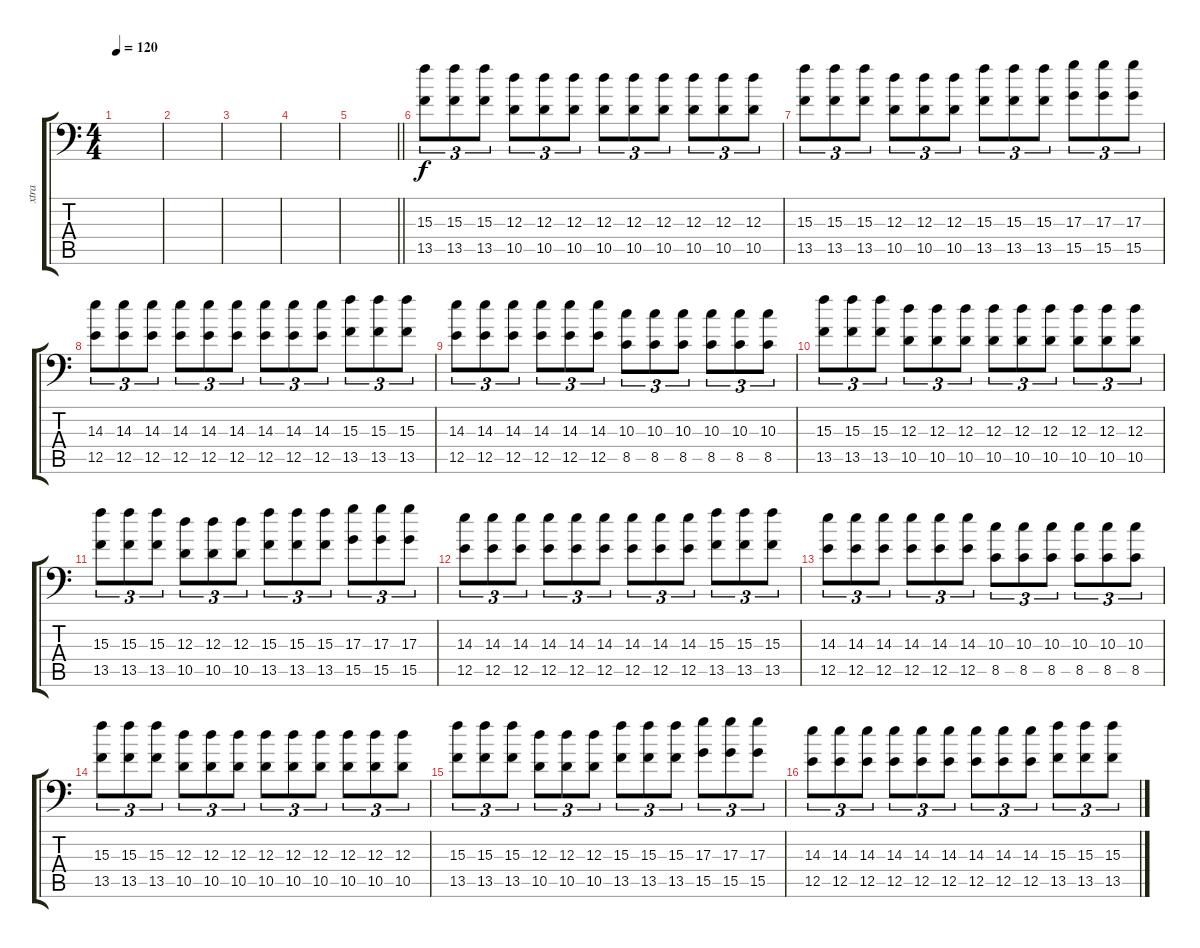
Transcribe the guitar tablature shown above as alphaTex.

\track ("xtra" "xtra") {instrument distortionguitar}
\staff {score tabs}
\tuning (B3 Gb3 D3 A2 E2 A1) {hide}
\ts (4 4)
\tempo 120
\clef f4
\ks c
|
|
|
|
\barLineRight lightlight
|
\section ("" "")
(15.3 13.5).8{tu (3 2)} (15.3 13.5).8{tu (3 2)} (15.3 13.5).8{tu (3 2)} (12.3 10.5).8{tu (3 2)} (12.3 10.5).8{tu (3 2)} (12.3 10.5).8{tu (3 2)} (12.3 10.5).8{tu (3 2)} (12.3 10.5).8{tu (3 2)} (12.3 10.5).8{tu (3 2)} (12.3 10.5).8{tu (3 2)} (12.3 10.5).8{tu (3 2)} (12.3 10.5).8{tu (3 2)} |
(15.3 13.5).8{tu (3 2)} (15.3 13.5).8{tu (3 2)} (15.3 13.5).8{tu (3 2)} (12.3 10.5).8{tu (3 2)} (12.3 10.5).8{tu (3 2)} (12.3 10.5).8{tu (3 2)} (15.3 13.5).8{tu (3 2)} (15.3 13.5).8{tu (3 2)} (15.3 13.5).8{tu (3 2)} (17.3 15.5).8{tu (3 2)} (17.3 15.5).8{tu (3 2)} (17.3 15.5).8{tu (3 2)} |
(14.3 12.5).8{tu (3 2)} (14.3 12.5).8{tu (3 2)} (14.3 12.5).8{tu (3 2)} (14.3 12.5).8{tu (3 2)} (14.3 12.5).8{tu (3 2)} (14.3 12.5).8{tu (3 2)} (14.3 12.5).8{tu (3 2)} (14.3 12.5).8{tu (3 2)} (14.3 12.5).8{tu (3 2)} (15.3 13.5).8{tu (3 2)} (15.3 13.5).8{tu (3 2)} (15.3 13.5).8{tu (3 2)} |
(14.3 12.5).8{tu (3 2)} (14.3 12.5).8{tu (3 2)} (14.3 12.5).8{tu (3 2)} (14.3 12.5).8{tu (3 2)} (14.3 12.5).8{tu (3 2)} (14.3 12.5).8{tu (3 2)} (10.3 8.5).8{tu (3 2)} (10.3 8.5).8{tu (3 2)} (10.3 8.5).8{tu (3 2)} (10.3 8.5).8{tu (3 2)} (10.3 8.5).8{tu (3 2)} (10.3 8.5).8{tu (3 2)} |
(15.3 13.5).8{tu (3 2)} (15.3 13.5).8{tu (3 2)} (15.3 13.5).8{tu (3 2)} (12.3 10.5).8{tu (3 2)} (12.3 10.5).8{tu (3 2)} (12.3 10.5).8{tu (3 2)} (12.3 10.5).8{tu (3 2)} (12.3 10.5).8{tu (3 2)} (12.3 10.5).8{tu (3 2)} (12.3 10.5).8{tu (3 2)} (12.3 10.5).8{tu (3 2)} (12.3 10.5).8{tu (3 2)} |
(15.3 13.5).8{tu (3 2)} (15.3 13.5).8{tu (3 2)} (15.3 13.5).8{tu (3 2)} (12.3 10.5).8{tu (3 2)} (12.3 10.5).8{tu (3 2)} (12.3 10.5).8{tu (3 2)} (15.3 13.5).8{tu (3 2)} (15.3 13.5).8{tu (3 2)} (15.3 13.5).8{tu (3 2)} (17.3 15.5).8{tu (3 2)} (17.3 15.5).8{tu (3 2)} (17.3 15.5).8{tu (3 2)} |
(14.3 12.5).8{tu (3 2)} (14.3 12.5).8{tu (3 2)} (14.3 12.5).8{tu (3 2)} (14.3 12.5).8{tu (3 2)} (14.3 12.5).8{tu (3 2)} (14.3 12.5).8{tu (3 2)} (14.3 12.5).8{tu (3 2)} (14.3 12.5).8{tu (3 2)} (14.3 12.5).8{tu (3 2)} (15.3 13.5).8{tu (3 2)} (15.3 13.5).8{tu (3 2)} (15.3 13.5).8{tu (3 2)} |
(14.3 12.5).8{tu (3 2)} (14.3 12.5).8{tu (3 2)} (14.3 12.5).8{tu (3 2)} (14.3 12.5).8{tu (3 2)} (14.3 12.5).8{tu (3 2)} (14.3 12.5).8{tu (3 2)} (10.3 8.5).8{tu (3 2)} (10.3 8.5).8{tu (3 2)} (10.3 8.5).8{tu (3 2)} (10.3 8.5).8{tu (3 2)} (10.3 8.5).8{tu (3 2)} (10.3 8.5).8{tu (3 2)} |
(15.3 13.5).8{tu (3 2)} (15.3 13.5).8{tu (3 2)} (15.3 13.5).8{tu (3 2)} (12.3 10.5).8{tu (3 2)} (12.3 10.5).8{tu (3 2)} (12.3 10.5).8{tu (3 2)} (12.3 10.5).8{tu (3 2)} (12.3 10.5).8{tu (3 2)} (12.3 10.5).8{tu (3 2)} (12.3 10.5).8{tu (3 2)} (12.3 10.5).8{tu (3 2)} (12.3 10.5).8{tu (3 2)} |
(15.3 13.5).8{tu (3 2)} (15.3 13.5).8{tu (3 2)} (15.3 13.5).8{tu (3 2)} (12.3 10.5).8{tu (3 2)} (12.3 10.5).8{tu (3 2)} (12.3 10.5).8{tu (3 2)} (15.3 13.5).8{tu (3 2)} (15.3 13.5).8{tu (3 2)} (15.3 13.5).8{tu (3 2)} (17.3 15.5).8{tu (3 2)} (17.3 15.5).8{tu (3 2)} (17.3 15.5).8{tu (3 2)} |
(14.3 12.5).8{tu (3 2)} (14.3 12.5).8{tu (3 2)} (14.3 12.5).8{tu (3 2)} (14.3 12.5).8{tu (3 2)} (14.3 12.5).8{tu (3 2)} (14.3 12.5).8{tu (3 2)} (14.3 12.5).8{tu (3 2)} (14.3 12.5).8{tu (3 2)} (14.3 12.5).8{tu (3 2)} (15.3 13.5).8{tu (3 2)} (15.3 13.5).8{tu (3 2)} (15.3 13.5).8{tu (3 2)}
